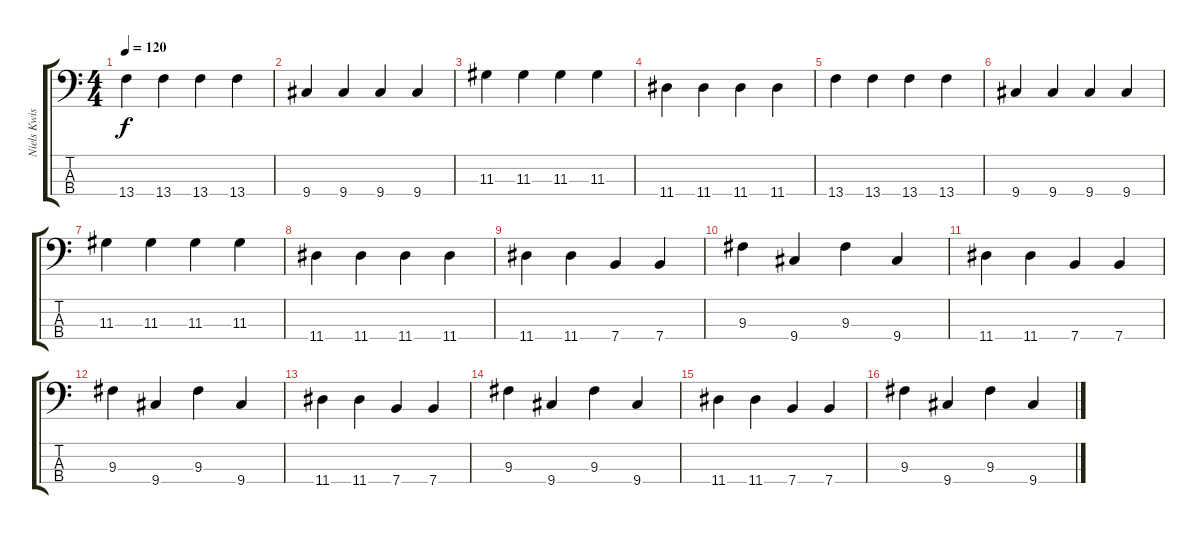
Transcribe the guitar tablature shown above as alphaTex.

\track ("Niels Kwist" "Niels Kwis") {instrument electricbasspick}
\staff {score tabs}
\tuning (G2 D2 A1 E1) {hide}
\ts (4 4)
\tempo 120
\clef f4
\ks c
13.4.4{dy f} 13.4.4 13.4.4 13.4.4 |
9.4.4 9.4.4 9.4.4 9.4.4 |
11.3.4 11.3.4 11.3.4 11.3.4 |
11.4.4 11.4.4 11.4.4 11.4.4 |
13.4.4 13.4.4 13.4.4 13.4.4 |
9.4.4 9.4.4 9.4.4 9.4.4 |
11.3.4 11.3.4 11.3.4 11.3.4 |
11.4.4 11.4.4 11.4.4 11.4.4 |
11.4.4 11.4.4 7.4.4 7.4.4 |
9.3.4 9.4.4 9.3.4 9.4.4 |
11.4.4 11.4.4 7.4.4 7.4.4 |
9.3.4 9.4.4 9.3.4 9.4.4 |
11.4.4 11.4.4 7.4.4 7.4.4 |
9.3.4 9.4.4 9.3.4 9.4.4 |
11.4.4 11.4.4 7.4.4 7.4.4 |
9.3.4 9.4.4 9.3.4 9.4.4
